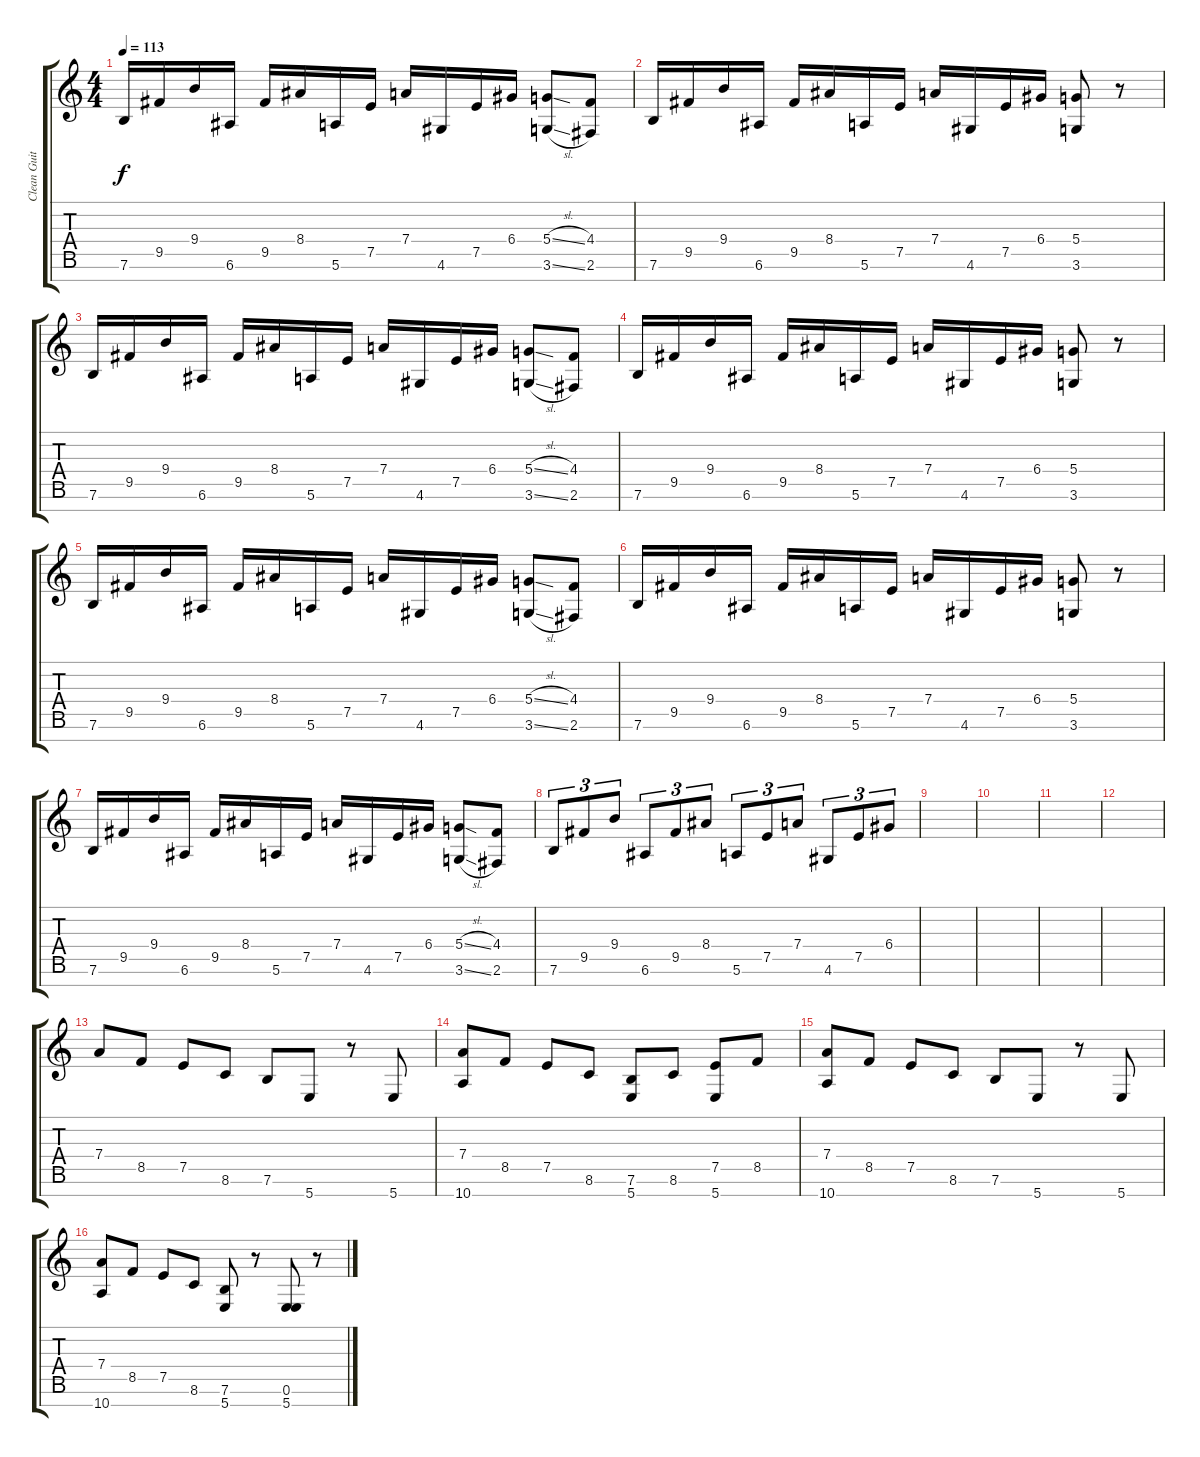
\track ("Clean Guitar #2" "Clean Guit") {instrument electricguitarjazz}
\staff {score tabs}
\tuning (E4 B3 G3 D3 A2 E2 B1) {hide}
\ts (4 4)
\tempo 113
\clef g2
\ks c
7.6.16{dy f} 9.5.16 9.4.16 6.6.16 9.5.16 8.4.16 5.6.16 7.5.16 7.4.16 4.6.16 7.5.16 6.4.16 (5.4{sl} 3.6{sl}).8 (4.4 2.6).8 |
7.6.16 9.5.16 9.4.16 6.6.16 9.5.16 8.4.16 5.6.16 7.5.16 7.4.16 4.6.16 7.5.16 6.4.16 (5.4 3.6).8 r.8 |
7.6.16 9.5.16 9.4.16 6.6.16 9.5.16 8.4.16 5.6.16 7.5.16 7.4.16 4.6.16 7.5.16 6.4.16 (5.4{sl} 3.6{sl}).8 (4.4 2.6).8 |
7.6.16 9.5.16 9.4.16 6.6.16 9.5.16 8.4.16 5.6.16 7.5.16 7.4.16 4.6.16 7.5.16 6.4.16 (5.4 3.6).8 r.8 |
7.6.16 9.5.16 9.4.16 6.6.16 9.5.16 8.4.16 5.6.16 7.5.16 7.4.16 4.6.16 7.5.16 6.4.16 (5.4{sl} 3.6{sl}).8 (4.4 2.6).8 |
7.6.16 9.5.16 9.4.16 6.6.16 9.5.16 8.4.16 5.6.16 7.5.16 7.4.16 4.6.16 7.5.16 6.4.16 (5.4 3.6).8 r.8 |
7.6.16 9.5.16 9.4.16 6.6.16 9.5.16 8.4.16 5.6.16 7.5.16 7.4.16 4.6.16 7.5.16 6.4.16 (5.4{sl} 3.6{sl}).8 (4.4 2.6).8 |
7.6.8{tu (3 2)} 9.5.8{tu (3 2)} 9.4.8{tu (3 2)} 6.6.8{tu (3 2)} 9.5.8{tu (3 2)} 8.4.8{tu (3 2)} 5.6.8{tu (3 2)} 7.5.8{tu (3 2)} 7.4.8{tu (3 2)} 4.6.8{tu (3 2)} 7.5.8{tu (3 2)} 6.4.8{tu (3 2)} |
|
|
|
|
7.4.8 8.5.8 7.5.8 8.6.8 7.6.8 5.7.8 r.8 5.7.8 |
(7.4 10.7).8 8.5.8 7.5.8 8.6.8 (7.6 5.7).8 8.6.8 (7.5 5.7).8 8.5.8 |
(7.4 10.7).8 8.5.8 7.5.8 8.6.8 7.6.8 5.7.8 r.8 5.7.8 |
(7.4 10.7).8 8.5.8 7.5.8 8.6.8 (7.6 5.7).8 r.8 (0.6 5.7).8 r.8
